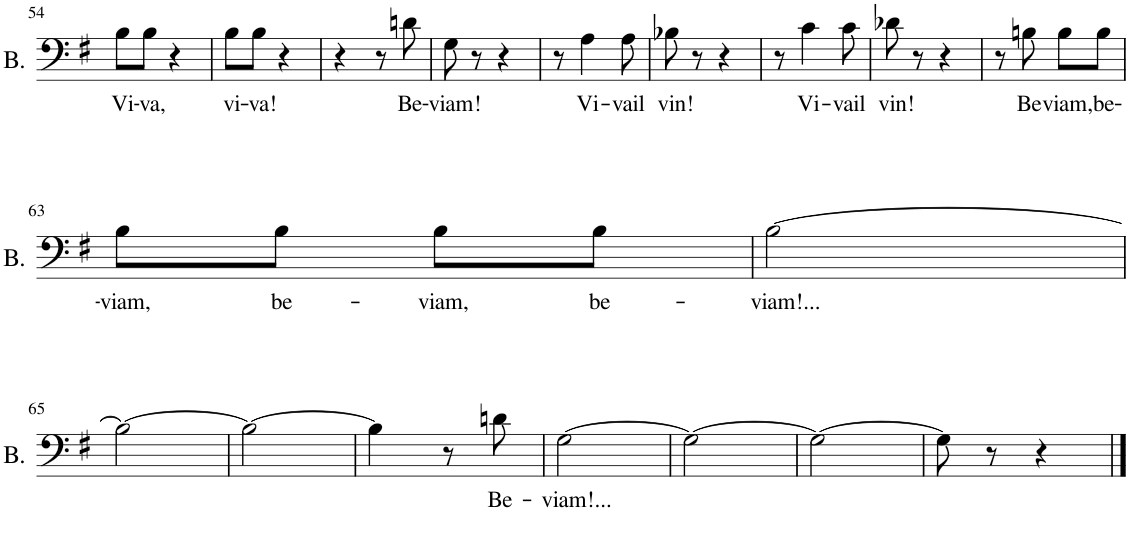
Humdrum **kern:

**kern	**text
*part1	*part1
*staff1	*staff1
*I"Bass	*
*I'B.	*
!!LO:PB:g=z
*clefF4	*
*k[f#]	*
*M2/4	*
=54	=54
!	!LO:LY:b
8B\L	Vi-
!	!LO:LY:b
8B\J	-va,
4r	.
=55	=55
!	!LO:LY:b
8B\L	vi-
!	!LO:LY:b
8B\J	-va!
4r	.
=56	=56
4r	.
8r	.
!	!LO:LY:b
8dn\	Be-
=57	=57
!	!LO:LY:b
8G\	-viam!
8r	.
4r	.
=58	=58
8r	.
!	!LO:LY:b
4A\	Vi-
!	!LO:LY:b
8A\	-vail
=59	=59
!	!LO:LY:b
8B-X\	vin!
8r	.
4r	.
=60	=60
8r	.
!	!LO:LY:b
4c\	Vi-
!	!LO:LY:b
8c\	-vail
=61	=61
!	!LO:LY:b
8d-X\	vin!
8r	.
4r	.
=62	=62
8r	.
!	!LO:LY:b
8Bn\	Be-
!	!LO:LY:b
8B\L	-viam,
!	!LO:LY:b
8B\J	be-
!!LO:LB:g=z
=63	=63
!	!LO:LY:b
8B\L	-viam,
!	!LO:LY:b
8B\J	be-
!	!LO:LY:b
8B\L	-viam,
!	!LO:LY:b
8B\J	be-
=64	=64
!	!LO:LY:b
[2B\	-viam!...
!!LO:LB:g=z
=65	=65
2B\_	.
=66	=66
2B\_	.
=67	=67
4B\]	.
8r	.
!	!LO:LY:b
8dn\	Be-
=68	=68
!	!LO:LY:b
[2G\	-viam!...
=69	=69
2G\_	.
=70	=70
2G\_	.
=71	=71
8G\]	.
8r	.
4r	.
==	==
*-	*-
